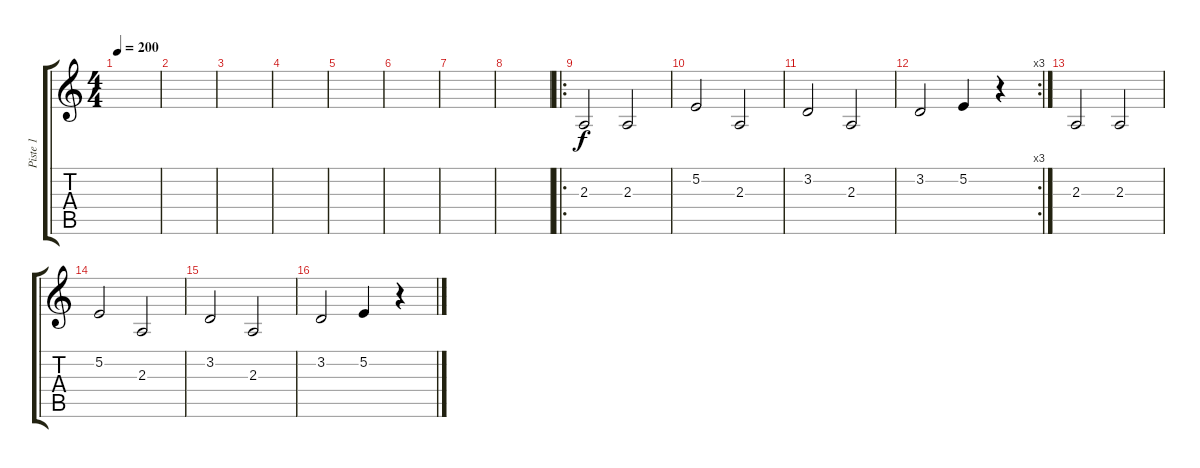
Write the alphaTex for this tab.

\track ("Piste 1" "Piste 1") {instrument harpsichord}
\staff {score tabs}
\tuning (E4 B3 G3 D3 A2 E2) {hide}
\ts (4 4)
\tempo 200
\clef g2
\ks c
|
|
|
|
|
|
|
|
\ro
2.3.2 2.3.2 |
5.2.2 2.3.2 |
3.2.2 2.3.2 |
\rc 3
3.2.2 5.2.4 r.4 |
2.3.2 2.3.2 |
5.2.2 2.3.2 |
3.2.2 2.3.2 |
3.2.2 5.2.4 r.4
